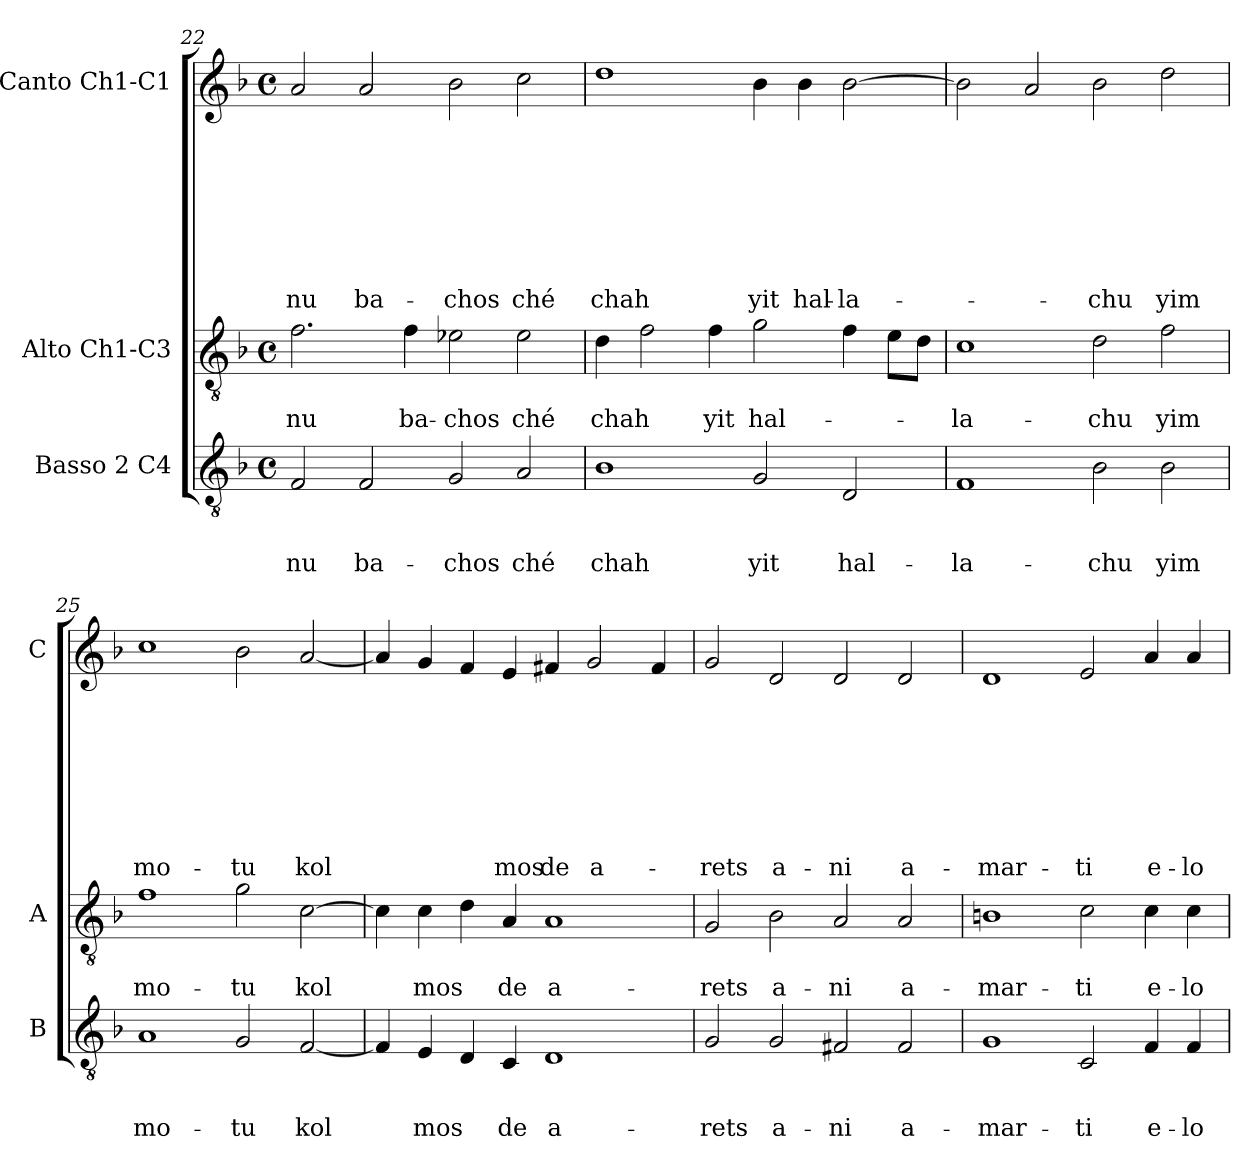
**kern	**text	**text	**text	**kern	**text	**text	**kern	**text	**text	**text	**text	**text	**text	**text	**text
*part3	*part3	*part3	*part3	*part2	*part2	*part2	*part1	*part1	*part1	*part1	*part1	*part1	*part1	*part1	*part1
*staff3	*staff3	*staff3	*staff3	*staff2	*staff2	*staff2	*staff1	*staff1	*staff1	*staff1	*staff1	*staff1	*staff1	*staff1	*staff1
*I"Basso 2 C4	*	*	*	*I"Alto Ch1-C3	*	*	*I"Canto Ch1-C1	*	*	*	*	*	*	*	*
*I'B	*	*	*	*I'A	*	*	*I'C	*	*	*	*	*	*	*	*
*clefGv2	*	*	*	*clefGv2	*	*	*clefG2	*	*	*	*	*	*	*	*
*k[b-]	*	*	*	*k[b-]	*	*	*k[b-]	*	*	*	*	*	*	*	*
*F:	*	*	*	*F:	*	*	*F:	*	*	*	*	*	*	*	*
*M4/4	*	*	*	*M4/4	*	*	*M4/4	*	*	*	*	*	*	*	*
*met(c)	*	*	*	*met(c)	*	*	*met(c)	*	*	*	*	*	*	*	*
=22	=22	=22	=22	=22	=22	=22	=22	=22	=22	=22	=22	=22	=22	=22	=22
!	!	!	!LO:LY:b	!	!	!LO:LY:b	!	!	!	!	!	!	!	!	!LO:LY:b
2F/	.	.	-nu	2.f\	.	-nu	2a/	.	.	.	.	.	.	.	-nu
!	!	!	!LO:LY:b	!	!	!	!	!	!	!	!	!	!	!	!LO:LY:b
2F/	.	.	ba-	.	.	.	2a/	.	.	.	.	.	.	.	ba-
!	!	!	!	!	!	!LO:LY:b	!	!	!	!	!	!	!	!	!
.	.	.	.	4f\	.	ba-	.	.	.	.	.	.	.	.	.
!	!	!	!LO:LY:b	!	!	!LO:LY:b	!	!	!	!	!	!	!	!	!LO:LY:b
2G/	.	.	-chos	2e-X\	.	-chos	2b-\	.	.	.	.	.	.	.	-chos
!	!	!	!LO:LY:b	!	!	!LO:LY:b	!	!	!	!	!	!	!	!	!LO:LY:b
2A/	.	.	ché	2e-\	.	ché	2cc\	.	.	.	.	.	.	.	ché
=23	=23	=23	=23	=23	=23	=23	=23	=23	=23	=23	=23	=23	=23	=23	=23
!	!	!	!LO:LY:b	!	!	!LO:LY:b	!	!	!	!	!	!	!	!	!LO:LY:b
1B-	.	.	chah	4d\	.	chah	1dd	.	.	.	.	.	.	.	chah
.	.	.	.	2f\	.	.	.	.	.	.	.	.	.	.	.
!	!	!	!	!	!	!LO:LY:b	!	!	!	!	!	!	!	!	!
.	.	.	.	4f\	.	yit	.	.	.	.	.	.	.	.	.
!	!	!	!LO:LY:b	!	!	!LO:LY:b	!	!	!	!	!	!	!	!	!LO:LY:b
2G/	.	.	yit	2g\	.	hal-	4b-\	.	.	.	.	.	.	.	yit
!	!	!	!	!	!	!	!	!	!	!	!	!	!	!	!LO:LY:b
.	.	.	.	.	.	.	4b-\	.	.	.	.	.	.	.	hal-
!	!	!	!LO:LY:b	!	!	!	!	!	!	!	!	!	!	!	!LO:LY:b
2D/	.	.	hal-	4f\	.	.	[2b-\	.	.	.	.	.	.	.	-la-
.	.	.	.	8e\L	.	.	.	.	.	.	.	.	.	.	.
.	.	.	.	8d\J	.	.	.	.	.	.	.	.	.	.	.
=24	=24	=24	=24	=24	=24	=24	=24	=24	=24	=24	=24	=24	=24	=24	=24
!	!	!	!LO:LY:b	!	!	!LO:LY:b	!	!	!	!	!	!	!	!	!
1F	.	.	-la-	1c	.	-la-	2b-\]	.	.	.	.	.	.	.	.
.	.	.	.	.	.	.	2a/	.	.	.	.	.	.	.	.
!	!	!	!LO:LY:b	!	!	!LO:LY:b	!	!	!	!	!	!	!	!	!LO:LY:b
2B-\	.	.	-chu	2d\	.	-chu	2b-\	.	.	.	.	.	.	.	-chu
!	!	!	!LO:LY:b	!	!	!LO:LY:b	!	!	!	!	!	!	!	!	!LO:LY:b
2B-\	.	.	yim	2f\	.	yim	2dd\	.	.	.	.	.	.	.	yim
=25	=25	=25	=25	=25	=25	=25	=25	=25	=25	=25	=25	=25	=25	=25	=25
!	!	!	!LO:LY:b	!	!	!LO:LY:b	!	!	!	!	!	!	!	!	!LO:LY:b
1A	.	.	mo-	1f	.	mo-	1cc	.	.	.	.	.	.	.	mo-
!	!	!	!LO:LY:b	!	!	!LO:LY:b	!	!	!	!	!	!	!	!	!LO:LY:b
2G/	.	.	-tu	2g\	.	-tu	2b-\	.	.	.	.	.	.	.	-tu
!	!	!	!LO:LY:b	!	!	!LO:LY:b	!	!	!	!	!	!	!	!	!LO:LY:b
[2F/	.	.	kol	[2c\	.	kol	[2a/	.	.	.	.	.	.	.	kol
=26	=26	=26	=26	=26	=26	=26	=26	=26	=26	=26	=26	=26	=26	=26	=26
4F/]	.	.	.	4c\]	.	.	4a/]	.	.	.	.	.	.	.	.
!	!	!	!LO:LY:b	!	!	!LO:LY:b	!	!	!	!	!	!	!	!	!
4E/	.	.	mos	4c\	.	mos	4g/	.	.	.	.	.	.	.	.
4D/	.	.	.	4d\	.	.	4f/	.	.	.	.	.	.	.	.
!	!	!	!LO:LY:b	!	!	!LO:LY:b	!	!	!	!	!	!	!	!	!LO:LY:b
4C/	.	.	de	4A/	.	de	4e/	.	.	.	.	.	.	.	mos
!	!	!	!LO:LY:b	!	!	!LO:LY:b	!	!	!	!	!	!	!	!	!LO:LY:b
1D	.	.	a-	1A	.	a-	4f#X/	.	.	.	.	.	.	.	de
!	!	!	!	!	!	!	!	!	!	!	!	!	!	!	!LO:LY:b
.	.	.	.	.	.	.	2g/	.	.	.	.	.	.	.	a-
.	.	.	.	.	.	.	4f#/	.	.	.	.	.	.	.	.
!!LO:PB:g=z
=27	=27	=27	=27	=27	=27	=27	=27	=27	=27	=27	=27	=27	=27	=27	=27
!	!	!	!LO:LY:b	!	!	!LO:LY:b	!	!	!	!	!	!	!	!	!LO:LY:b
2G/	.	.	-rets	2G/	.	-rets	2g/	.	.	.	.	.	.	.	-rets
!	!	!	!LO:LY:b	!	!	!LO:LY:b	!	!	!	!	!	!	!	!	!LO:LY:b
2G/	.	.	a-	2B-\	.	a-	2d/	.	.	.	.	.	.	.	a-
!	!	!	!LO:LY:b	!	!	!LO:LY:b	!	!	!	!	!	!	!	!	!LO:LY:b
2F#X/	.	.	-ni	2A/	.	-ni	2d/	.	.	.	.	.	.	.	-ni
!	!	!	!LO:LY:b	!	!	!LO:LY:b	!	!	!	!	!	!	!	!	!LO:LY:b
2F#/	.	.	a-	2A/	.	a-	2d/	.	.	.	.	.	.	.	a-
=28	=28	=28	=28	=28	=28	=28	=28	=28	=28	=28	=28	=28	=28	=28	=28
!	!	!	!LO:LY:b	!	!	!LO:LY:b	!	!	!	!	!	!	!	!	!LO:LY:b
1G	.	.	-mar-	1Bn	.	-mar-	1d	.	.	.	.	.	.	.	-mar-
!	!	!	!LO:LY:b	!	!	!LO:LY:b	!	!	!	!	!	!	!	!	!LO:LY:b
2C/	.	.	-ti	2c\	.	-ti	2e/	.	.	.	.	.	.	.	-ti
!	!	!	!LO:LY:b	!	!	!LO:LY:b	!	!	!	!	!	!	!	!	!LO:LY:b
4F/	.	.	e-	4c\	.	e-	4a/	.	.	.	.	.	.	.	e-
!	!	!	!LO:LY:b	!	!	!LO:LY:b	!	!	!	!	!	!	!	!	!LO:LY:b
4F/	.	.	-lo-	4c\	.	-lo-	4a/	.	.	.	.	.	.	.	-lo-
=	=	=	=	=	=	=	=	=	=	=	=	=	=	=	=
*-	*-	*-	*-	*-	*-	*-	*-	*-	*-	*-	*-	*-	*-	*-	*-
